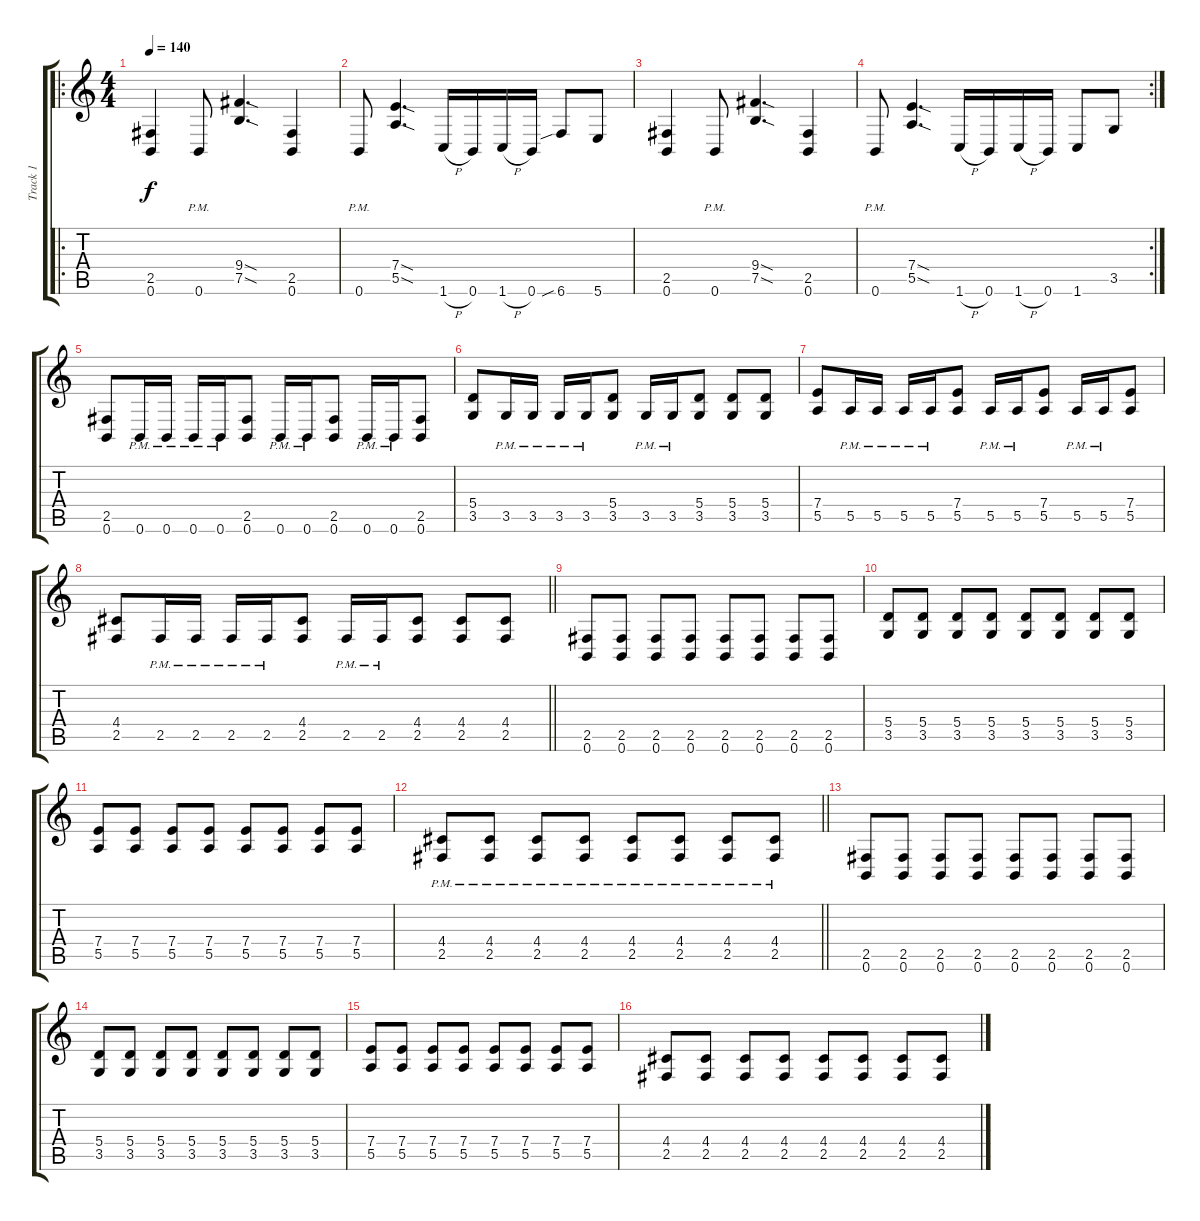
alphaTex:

\track ("Track 1" "Track 1") {instrument distortionguitar}
\staff {score tabs}
\tuning (B3 Gb3 D3 A2 E2 B1) {hide}
\ro
\ts (4 4)
\tempo 140
\clef g2
\ks c
(2.5 0.6).4{dy f} 0.6{pm}.8 (9.4{sod} 7.5{sod}).4{d} (2.5 0.6).4 |
0.6{pm}.8 (7.4{sod} 5.5{sod}).4{d} 1.6{h}.16 0.6.16 1.6{h}.16 0.6.16 6.6{sib}.8 5.6.8 |
(2.5 0.6).4 0.6{pm}.8 (9.4{sod} 7.5{sod}).4{d} (2.5 0.6).4 |
\rc 2
0.6{pm}.8 (7.4{sod} 5.5{sod}).4{d} 1.6{h}.16 0.6.16 1.6{h}.16 0.6.16 1.6.8 3.5.8 |
(2.5 0.6).8 0.6{pm}.16 0.6{pm}.16 0.6{pm}.16 0.6{pm}.16 (2.5 0.6).8 0.6{pm}.16 0.6{pm}.16 (2.5 0.6).8 0.6{pm}.16 0.6{pm}.16 (2.5 0.6).8 |
(5.4 3.5).8 3.5{pm}.16 3.5{pm}.16 3.5{pm}.16 3.5{pm}.16 (5.4 3.5).8 3.5{pm}.16 3.5{pm}.16 (5.4 3.5).8 (5.4 3.5).8 (5.4 3.5).8 |
(7.4 5.5).8 5.5{pm}.16 5.5{pm}.16 5.5{pm}.16 5.5{pm}.16 (7.4 5.5).8 5.5{pm}.16 5.5{pm}.16 (7.4 5.5).8 5.5{pm}.16 5.5{pm}.16 (7.4 5.5).8 |
\barLineRight lightlight
(4.4 2.5).8 2.5{pm}.16 2.5{pm}.16 2.5{pm}.16 2.5{pm}.16 (4.4 2.5).8 2.5{pm}.16 2.5{pm}.16 (4.4 2.5).8 (4.4 2.5).8 (4.4 2.5).8 |
(2.5 0.6).8 (2.5 0.6).8 (2.5 0.6).8 (2.5 0.6).8 (2.5 0.6).8 (2.5 0.6).8 (2.5 0.6).8 (2.5 0.6).8 |
(5.4 3.5).8 (5.4 3.5).8 (5.4 3.5).8 (5.4 3.5).8 (5.4 3.5).8 (5.4 3.5).8 (5.4 3.5).8 (5.4 3.5).8 |
(7.4 5.5).8 (7.4 5.5).8 (7.4 5.5).8 (7.4 5.5).8 (7.4 5.5).8 (7.4 5.5).8 (7.4 5.5).8 (7.4 5.5).8 |
\barLineRight lightlight
(4.4{pm} 2.5{pm}).8 (4.4{pm} 2.5{pm}).8 (4.4{pm} 2.5{pm}).8 (4.4{pm} 2.5{pm}).8 (4.4{pm} 2.5{pm}).8 (4.4{pm} 2.5{pm}).8 (4.4{pm} 2.5{pm}).8 (4.4{pm} 2.5{pm}).8 |
(2.5 0.6).8 (2.5 0.6).8 (2.5 0.6).8 (2.5 0.6).8 (2.5 0.6).8 (2.5 0.6).8 (2.5 0.6).8 (2.5 0.6).8 |
(5.4 3.5).8 (5.4 3.5).8 (5.4 3.5).8 (5.4 3.5).8 (5.4 3.5).8 (5.4 3.5).8 (5.4 3.5).8 (5.4 3.5).8 |
(7.4 5.5).8 (7.4 5.5).8 (7.4 5.5).8 (7.4 5.5).8 (7.4 5.5).8 (7.4 5.5).8 (7.4 5.5).8 (7.4 5.5).8 |
(4.4 2.5).8 (4.4 2.5).8 (4.4 2.5).8 (4.4 2.5).8 (4.4 2.5).8 (4.4 2.5).8 (4.4 2.5).8 (4.4 2.5).8
